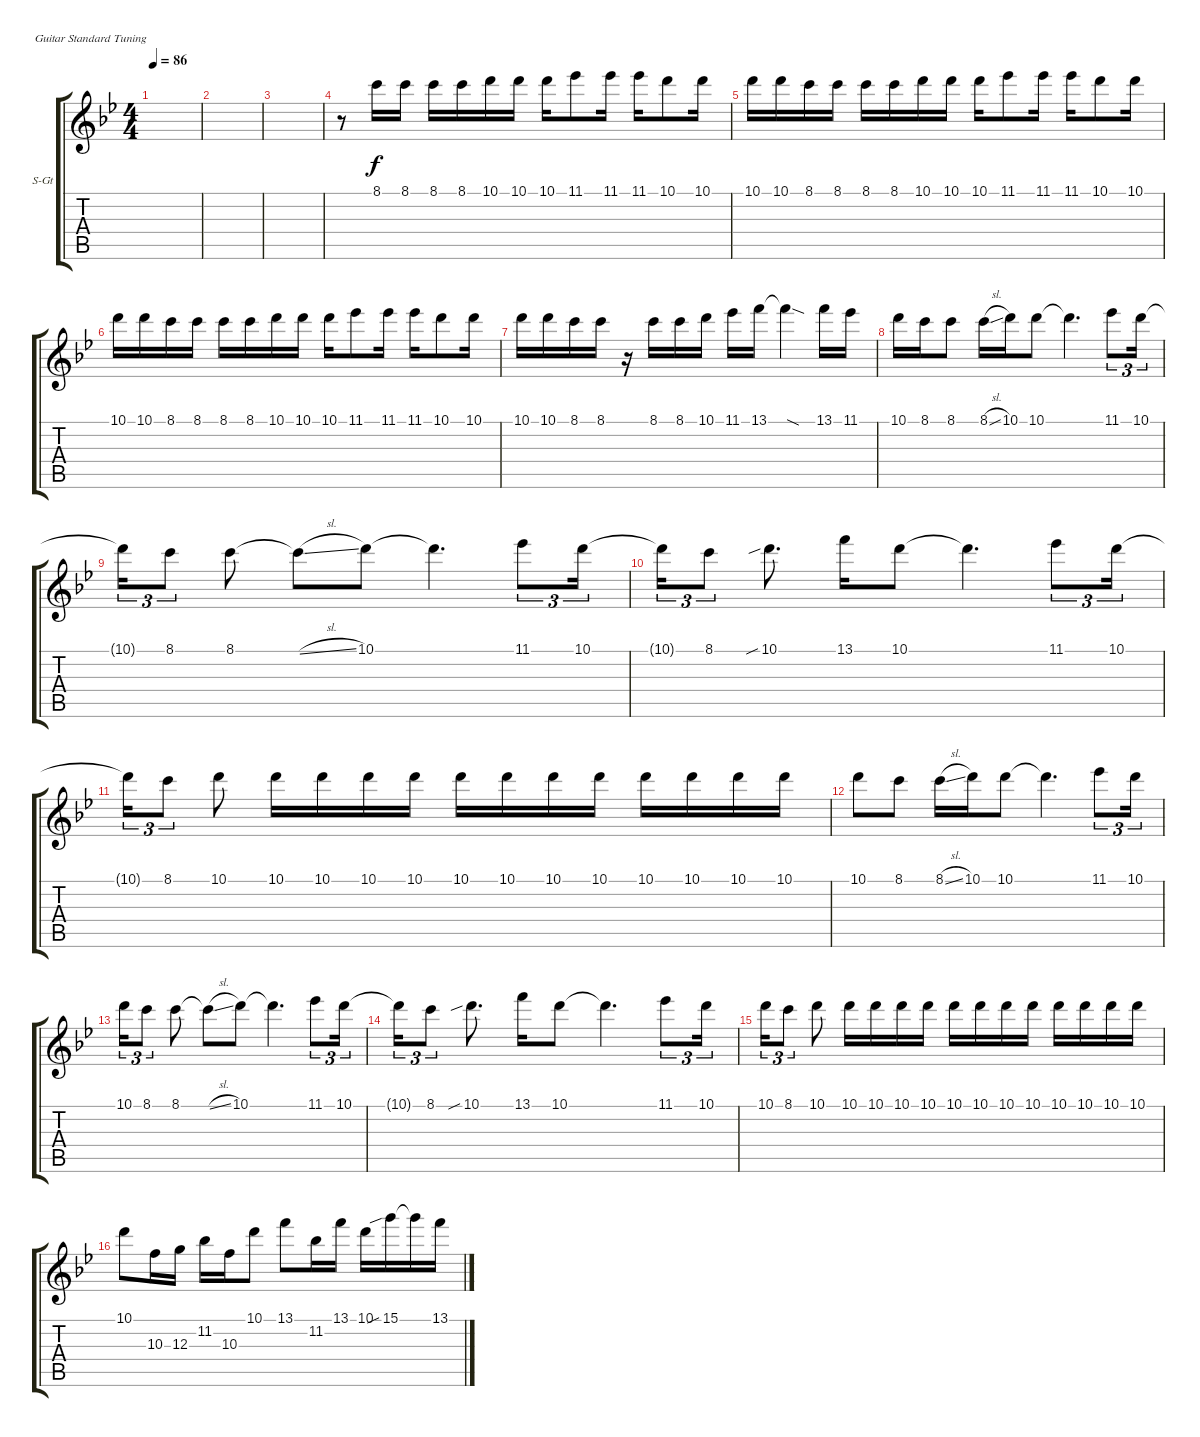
\defaultSystemsLayout 4
\bracketExtendMode groupsimilarinstruments
\firstSystemTrackNameOrientation horizontal
\otherSystemsTrackNameOrientation horizontal
\track ("Steel Guitar" "S-Gt") {instrument acousticguitarsteel}
\staff {score tabs}
\tuning (E4 B3 G3 D3 A2 E2)
\ts (4 4)
\tempo 86
\clef g2
\ks bb
|
|
|
r.8 8.1.16 8.1.16 8.1.16 8.1.16 10.1.16 10.1.16 10.1.16 11.1.8 11.1.16 11.1.16 10.1.8 10.1.16 |
10.1.16 10.1.16 8.1.16 8.1.16 8.1.16 8.1.16 10.1.16 10.1.16 10.1.16 11.1.8 11.1.16 11.1.16 10.1.8 10.1.16 |
10.1.16 10.1.16 8.1.16 8.1.16 8.1.16 8.1.16 10.1.16 10.1.16 10.1.16 11.1.8 11.1.16 11.1.16 10.1.8 10.1.16 |
10.1.16 10.1.16 8.1.16 8.1.16 r.16 8.1.16 8.1.16 10.1.16 11.1.16 13.1.16 13.1{sod t}.4 13.1.16 11.1.16 |
10.1.16 8.1.16 8.1.8 8.1{sl}.16 10.1.16 10.1.8 10.1{t}.4{d} 11.1.8{tu (3 2)} 10.1.16{tu (3 2)} |
10.1{t}.16{tu (3 2)} 8.1.8{tu (3 2)} 8.1.8 8.1{sl t}.8 10.1.8 10.1{t}.4{d} 11.1.8{tu (3 2)} 10.1.16{tu (3 2)} |
10.1{t}.16{tu (3 2)} 8.1.8{tu (3 2)} 10.1{sib}.8{d} 13.1.16 10.1.8 10.1{t}.4{d} 11.1.8{tu (3 2)} 10.1.16{tu (3 2)} |
10.1{t}.16{tu (3 2)} 8.1.8{tu (3 2)} 10.1.8 10.1.16 10.1.16 10.1.16 10.1.16 10.1.16 10.1.16 10.1.16 10.1.16 10.1.16 10.1.16 10.1.16 10.1.16 |
10.1.8 8.1.8 8.1{sl}.16 10.1.16 10.1.8 10.1{t}.4{d} 11.1.8{tu (3 2)} 10.1.16{tu (3 2)} |
10.1.16{tu (3 2)} 8.1.8{tu (3 2)} 8.1.8 8.1{sl t}.8 10.1.8 10.1{t}.4{d} 11.1.8{tu (3 2)} 10.1.16{tu (3 2)} |
10.1{t}.16{tu (3 2)} 8.1.8{tu (3 2)} 10.1{sib}.8{d} 13.1.16 10.1.8 10.1{t}.4{d} 11.1.8{tu (3 2)} 10.1.16{tu (3 2)} |
10.1.16{tu (3 2)} 8.1.8{tu (3 2)} 10.1.8 10.1.16 10.1.16 10.1.16 10.1.16 10.1.16 10.1.16 10.1.16 10.1.16 10.1.16 10.1.16 10.1.16 10.1.16 |
10.1.8 10.3.16 12.3.16 11.2.16 10.3.16 10.1.8 13.1.8 11.2.16 13.1.16 10.1.16 15.1{sib}.16 15.1{t}.16 13.1.16
